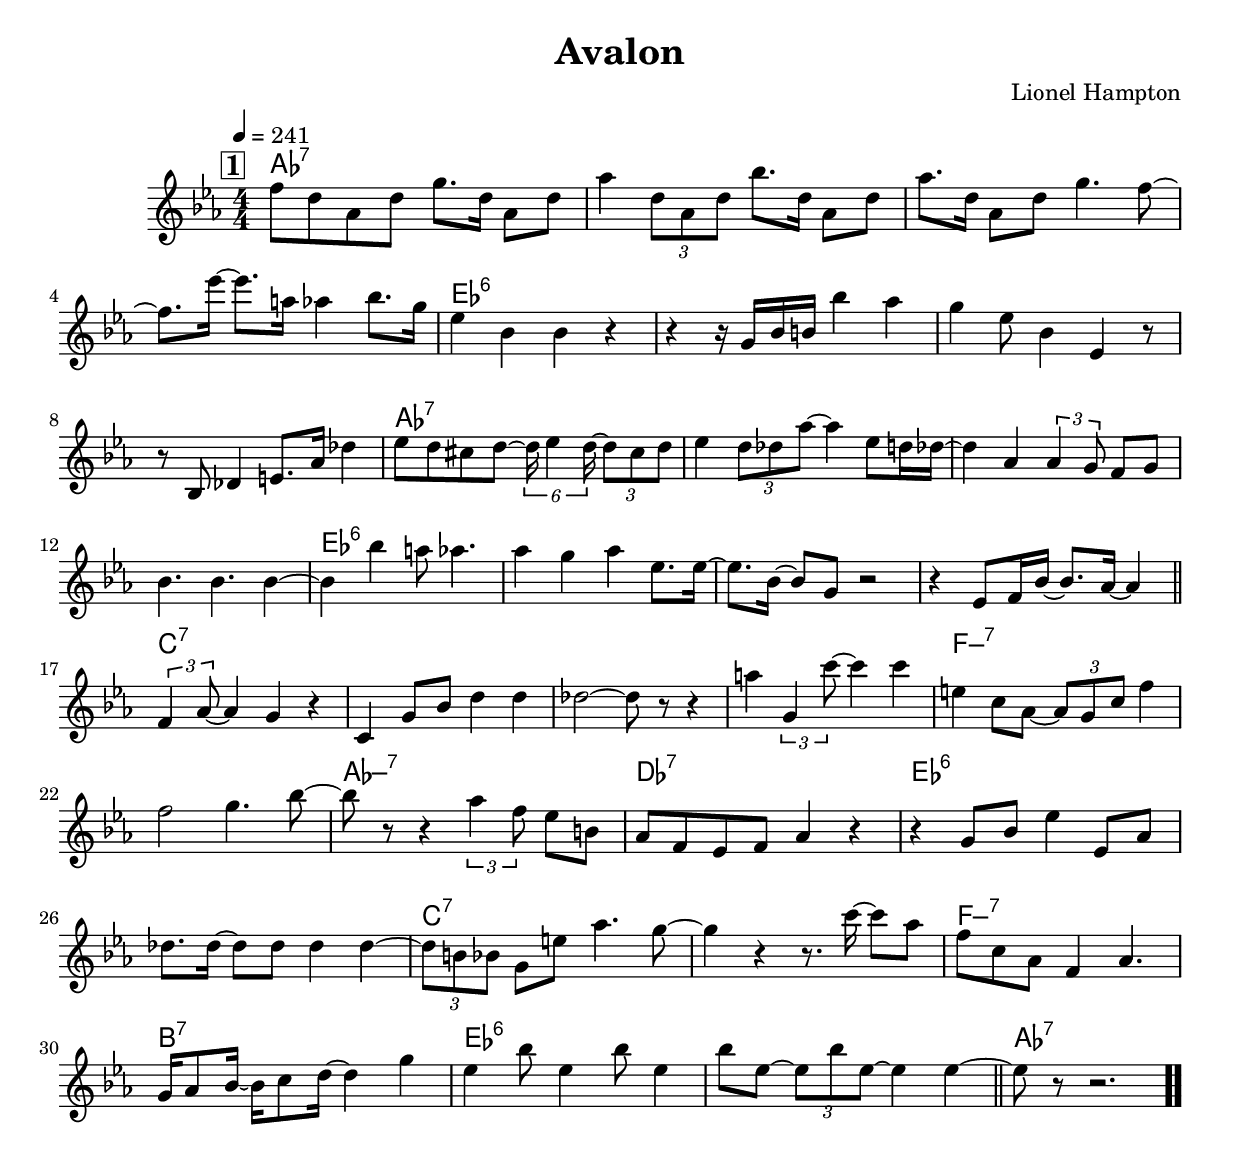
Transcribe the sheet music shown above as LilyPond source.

\version "2.13.2"

#(ly:set-option 'point-and-click #f)

\header {
  title = "Avalon"
  composer = "Lionel Hampton"
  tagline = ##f
}
global =
{
    \override Staff.TimeSignature #'style = #'()
    \time 4/4
    \clef "treble"
    \key es \major
    \override Rest #'direction = #'0
    \override MultiMeasureRest #'staff-position = #0
}
\score
{
<<
    \transpose c' c'

    \new ChordNames { \chords {
      \set majorSevenSymbol = \markup { "maj7" }
      \set minorChordModifier = \markup { \char ##x2013 }
      
      | aes1:7 | s1 | s1 | s1 | es1:6 | s1 | s1 | s1 
      | aes1:7 | s1 | s1 | s1 | es1:6 | s1 | s1 | s1 
      | c1:7 | s1 | s1 | s1 | f1:min7 | s1 | aes1:min7 | des1:7 
      | es1:6 | s1 | c1:7 | s1 | f1:min7 | b1:7 | es1:6 | s1 
      | aes1:7|
      }
      }

    \new Staff
    <<
    \transpose c' c'

    {
      \global
  		%\override Score.MetronomeMark #'transparent = ##t
  		%\override Score.MetronomeMark #'stencil = ##f
  		
  		\override HorizontalBracket #'direction = #UP
  		\override HorizontalBracket #'bracket-flare = #'(0 . 0)
  		
  		\override TextSpanner #'dash-fraction = #1.0
  		\override TextSpanner #'bound-details #'left #'text = \markup{ \concat{\draw-line #'(0 . -1.0) \draw-line #'(1.0 . 0) }}
  		\override TextSpanner #'bound-details #'right #'text = \markup{ \concat{ \draw-line #'(1.0 . 0) \draw-line #'(0 . -1.0) }}
          \set Score.markFormatter = #format-mark-box-numbers


      \tempo 4 = 241
      \set Score.currentBarNumber = #1
     
      \bar "||" \mark \default f''8 d''8 aes'8 d''8 g''8. d''16 aes'8 d''8 
      | aes''4 \tuplet 3/2 {d''8 aes'8 d''8} bes''8. d''16 aes'8 d''8 
      | aes''8. d''16 aes'8 d''8 g''4. f''8~ 
      | f''8. es'''16~ es'''8. a''16 aes''4 bes''8. g''16 
      | es''4 bes'4 bes'4 r4 
      | r4 r16 g'16 bes'16 b'16 bes''4 aes''4 
      | g''4 es''8 bes'4 es'4 r8 
      | r8 bes8 des'4 e'8. aes'16 des''4 
      | es''8 d''8 cis''8 d''8~ \tuplet 6/4 {d''16 es''4 d''16~} \tuplet 3/2 {d''8 cis''8 d''8} 
      | es''4 \tuplet 3/2 {d''8 des''8 aes''8~} aes''4 es''8 d''16 des''16~ 
      | des''4 aes'4 \tuplet 3/2 {aes'4 g'8} f'8 g'8 
      | bes'4. bes'4. bes'4~ 
      | bes'4 bes''4 a''8 aes''4. 
      | aes''4 g''4 aes''4 es''8. es''16~ 
      | es''8. bes'16~ bes'8 g'8 r2 
      | r4 es'8 f'16 bes'16~ bes'8. aes'16~ aes'4 
      \bar "||" \tuplet 3/2 {f'4 aes'8~} aes'4 g'4 r4 
      | c'4 g'8 bes'8 d''4 d''4 
      | des''2~ des''8 r8 r4 
      | a''4 \tuplet 3/2 {g'4 c'''8~} c'''4 c'''4 
      | e''4 c''8 aes'8~ \tuplet 3/2 {aes'8 g'8 c''8} f''4 
      | f''2 g''4. bes''8~ 
      | bes''8 r8 r4 \tuplet 3/2 {aes''4 f''8} es''8 b'8 
      | aes'8 f'8 es'8 f'8 aes'4 r4 
      | r4 g'8 bes'8 es''4 es'8 aes'8 
      | des''8. des''16~ des''8 des''8 des''4 des''4~ 
      | \tuplet 3/2 {des''8 b'8 bes'8} g'8 e''8 aes''4. g''8~ 
      | g''4 r4 r8. c'''16~ c'''8 aes''8 
      | f''8 c''8 aes'8 f'4 aes'4. 
      | g'16 aes'8 bes'16~ bes'16 c''8 d''16~ d''4 g''4 
      | es''4 bes''8 es''4 bes''8 es''4 
      | bes''8 es''8~ \tuplet 3/2 {es''8 bes''8 es''8~} es''4 es''4~ 
      \bar "||" es''8 r8 r2.\bar  ".."
    }
    >>
>>    
}
